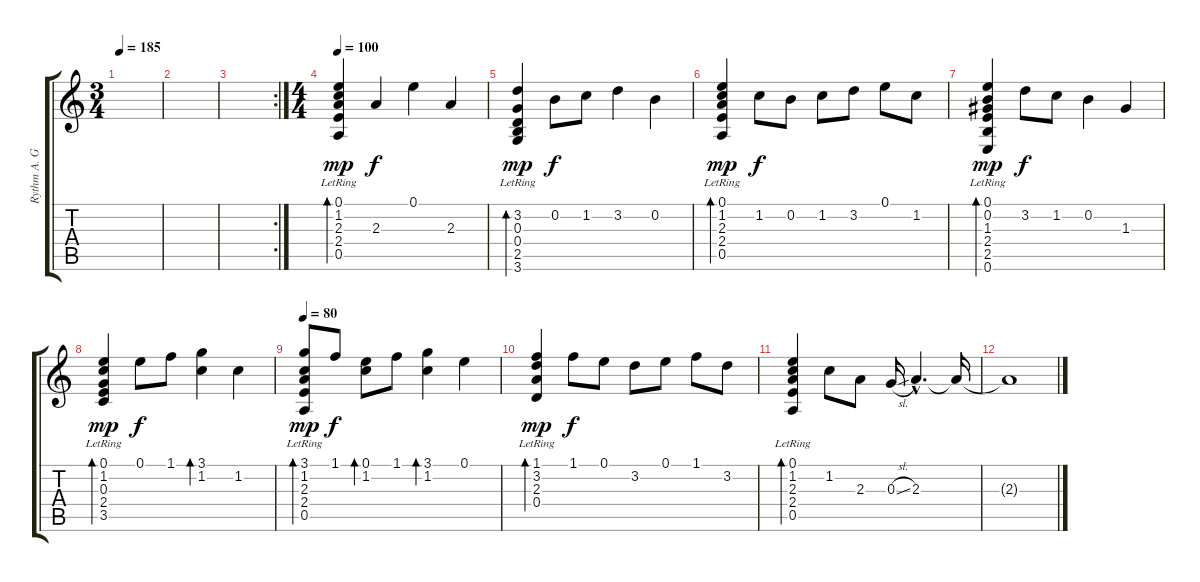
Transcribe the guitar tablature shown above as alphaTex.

\track ("Rythm A. Guitar" "Rythm A. G") {instrument acousticguitarsteel}
\staff {score tabs}
\tuning (E4 B3 G3 D3 A2 E2) {hide}
\ts (3 4)
\tempo 185
\clef g2
\ks c
|
|
\rc 2
|
\ts (4 4)
\tempo 100
(0.1{lr} 1.2{lr} 2.3 2.4{lr} 0.5{lr}).4{bd 60 dy mp volume 13} 2.3.4{dy f} 0.1.4 2.3.4 |
(3.2 0.3{lr} 0.4{lr} 2.5{lr} 3.6{lr}).4{bd 60 dy mp} 0.2.8{dy f} 1.2.8 3.2.4 0.2.4 |
(0.1{lr} 1.2 2.3{lr} 2.4{lr} 0.5{lr}).4{bd 60 dy mp} 1.2.8{dy f} 0.2.8 1.2.8 3.2.8 0.1.8 1.2.8 |
(0.1{lr} 0.2 1.3{lr} 2.4{lr} 2.5{lr} 0.6{lr}).4{bd 60 dy mp} 3.2.8{dy f} 1.2.8 0.2.4 1.3.4 |
(0.1{lr} 1.2 0.3{lr} 2.4{lr} 3.5{lr}).4{bd 60 dy mp} 0.1.8{dy f} 1.1.8 (3.1 1.2).4{bd 240} 1.2.4 |
\tempo 80
(3.1{lr} 1.2 2.3{lr} 2.4{lr} 0.5{lr}).8{bd 60 dy mp} 1.1.8{dy f} (0.1 1.2).8{bd 240} 1.1.8 (3.1 1.2).4{bd 240} 0.1.4 |
(1.1{lr} 3.2 2.3{lr} 0.4{lr}).4{bd 60 dy mp} 1.1.8{dy f} 0.1.8 3.2.8 0.1.8 1.1.8 3.2.8 |
(0.1{lr} 1.2 2.3{lr} 2.4{lr} 0.5{lr}).4{bd 60} 1.2.8 2.3.8 0.3{sl}.16 2.3{hac}.4{d} 2.3{t}.16 |
2.3{t}.1{volume 0}
